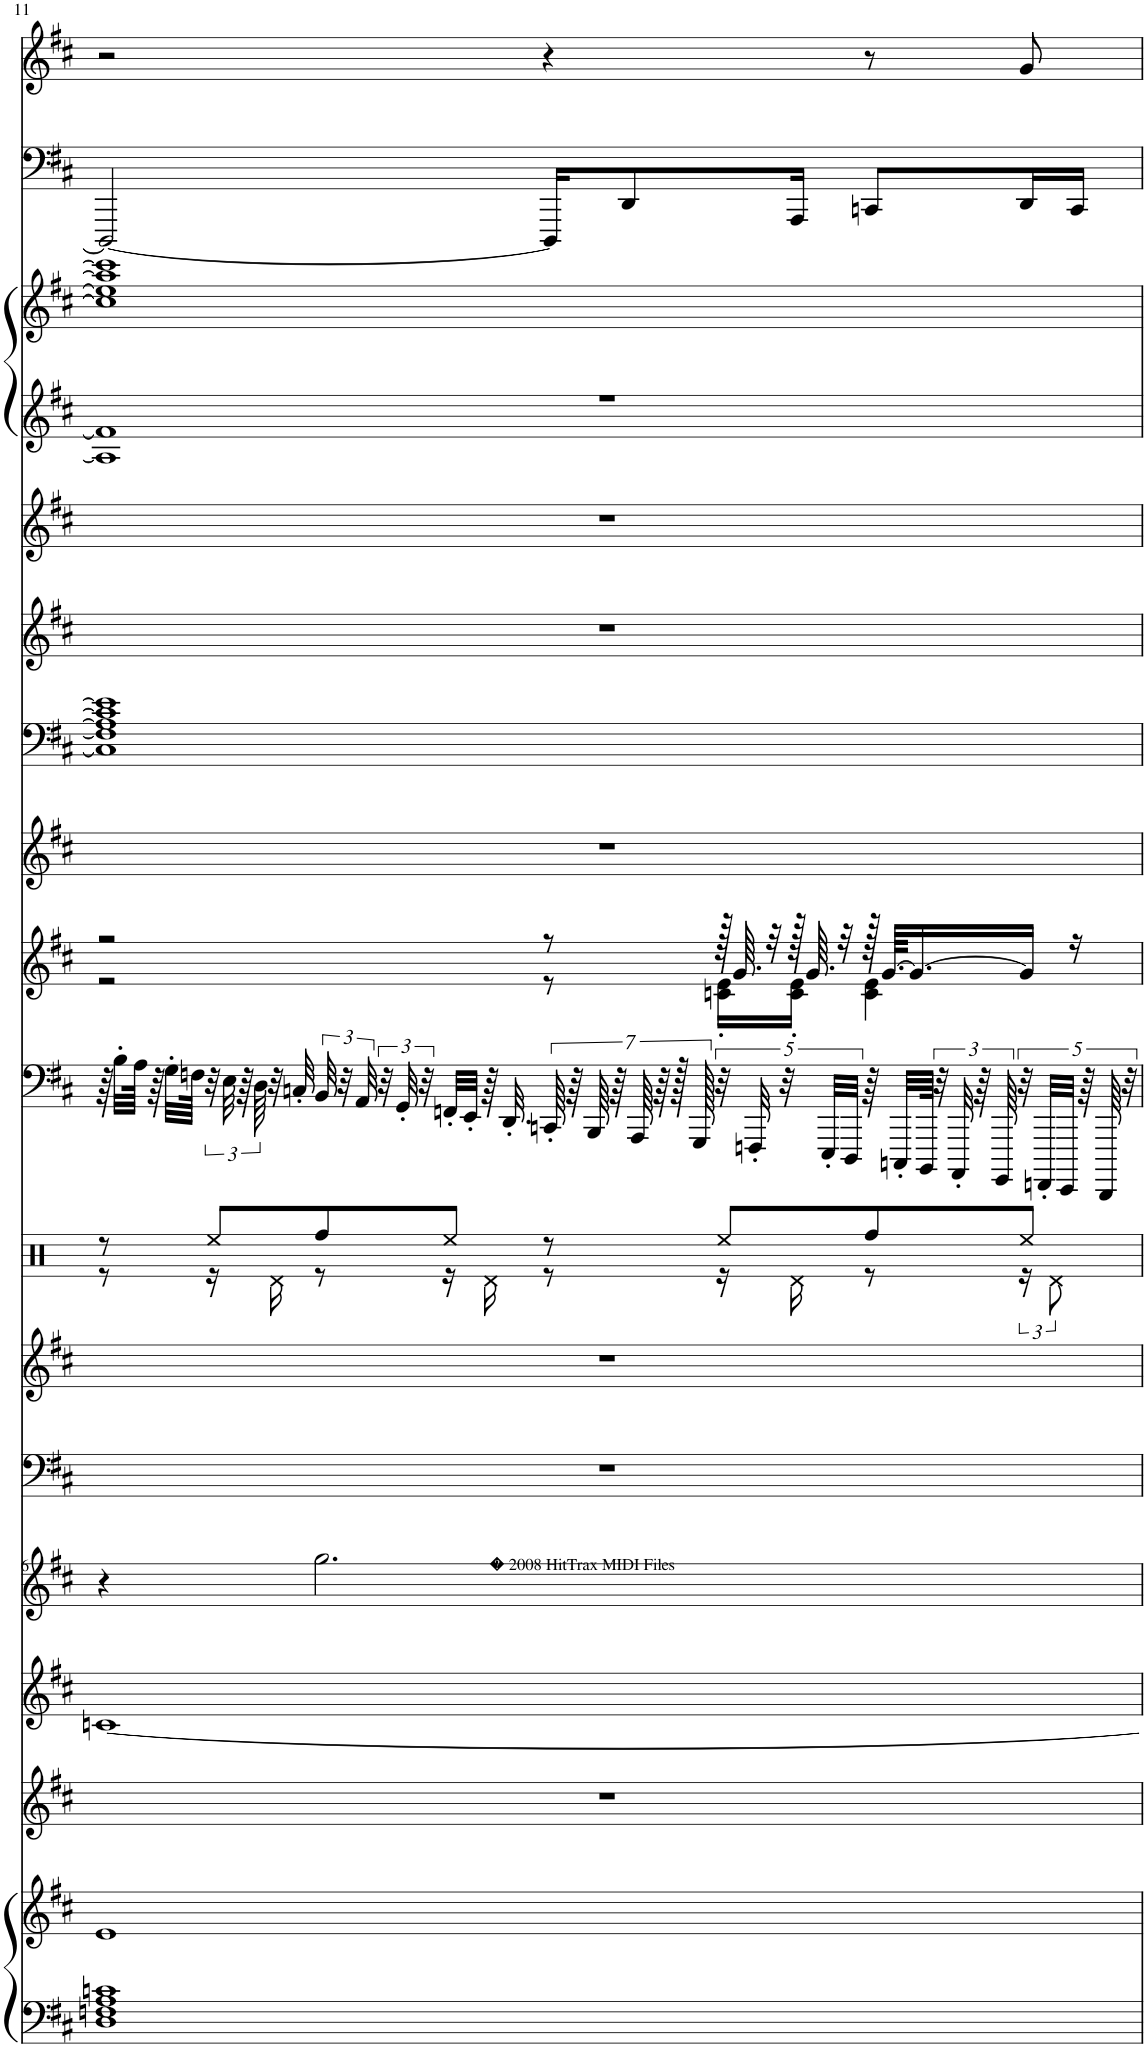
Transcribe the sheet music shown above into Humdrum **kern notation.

**kern	**kern	**kern	**kern	**kern	**kern	**kern	**kern	**kern	**kern	**kern	**kern	**kern	**kern	**kern	**kern	**kern	**kern
*part16	*part16	*part15	*part14	*part13	*part12	*part11	*part10	*part9	*part8	*part7	*part6	*part5	*part4	*part3	*part3	*part2	*part1
*staff18	*staff17	*staff16	*staff15	*staff14	*staff13	*staff12	*staff11	*staff10	*staff9	*staff8	*staff7	*staff6	*staff5	*staff4	*staff3	*staff2	*staff1
*I"Grand Piano	*	*I"Grand Piano	*I"Telephone	*I"Rev. Cymbal	*I"DistortionGtr	*I"Helicopter	*I"Percussion	*I"Grand Piano	*I"Muted Guitar	*I"Orchestra Hit	*I"Strings 1	*I"Voice Oohs	*I"Choir Aahs	*I"Grand Piano	*	*I"Fingered Bass	*I"Flute, Melodie
*I'Pno	*	*I'Pno	*	*	*	*	*I'Perc	*I'Pno	*	*	*I'Str	*I'V	*I'Ch	*I'Pno	*	*	*I'Fl
!!LO:PB:g=z
*clefF4	*clefG2	*clefG2	*clefG2	*clefG2	*clefF4	*clefG2	*clefX	*clefF4	*clefG2	*clefG2	*clefF4	*clefG2	*clefG2	*clefG2	*clefG2	*clefF4	*clefG2
*k[f#c#]	*k[f#c#]	*k[f#c#]	*k[f#c#]	*k[f#c#]	*k[f#c#]	*k[f#c#]	*k[]	*k[f#c#]	*k[f#c#]	*k[f#c#]	*k[f#c#]	*k[f#c#]	*k[f#c#]	*k[f#c#]	*k[f#c#]	*k[f#c#]	*k[f#c#]
*M4/4	*M4/4	*M4/4	*M4/4	*M4/4	*M4/4	*M4/4	*M4/4	*M4/4	*M4/4	*M4/4	*M4/4	*M4/4	*M4/4	*M4/4	*M4/4	*M4/4	*M4/4
=11	=11	=11	=11	=11	=11	=11	=11	=11	=11	=11	=11	=11	=11	=11	=11	=11	=11
*	*	*	*	*	*	*	*^	*	*^	*	*	*	*	*^	*	*	*
1D 1Fn 1A 1cn	1e	1r	[1cn	4r	1r	1r	8r	8r	64r	2r	2r	1r	1Cn] 1Fn] 1A] 1cn] 1e]	1r	1r	1r	1A] 1fn]	1ccn] 1ee] 1aa] 1cccn]	2DDD/_	2r
.	.	.	.	.	.	.	.	.	32B'\LLL	.	.	.	.	.	.	.	.	.	.	.
.	.	.	.	.	.	.	.	.	64A\JJJk	.	.	.	.	.	.	.	.	.	.	.
.	.	.	.	.	.	.	.	.	64r	.	.	.	.	.	.	.	.	.	.	.
.	.	.	.	.	.	.	.	.	32G'\LLL	.	.	.	.	.	.	.	.	.	.	.
.	.	.	.	.	.	.	.	.	64Fn\JJJk	.	.	.	.	.	.	.	.	.	.	.
.	.	.	.	.	.	.	8Ree/L	16r	48r	.	.	.	.	.	.	.	.	.	.	.
.	.	.	.	.	.	.	.	.	48E\	.	.	.	.	.	.	.	.	.	.	.
.	.	.	.	.	.	.	.	.	96r	.	.	.	.	.	.	.	.	.	.	.
.	.	.	.	.	.	.	.	.	96D\	.	.	.	.	.	.	.	.	.	.	.
.	.	.	.	.	.	.	.	16Rd\	32r	.	.	.	.	.	.	.	.	.	.	.
.	.	.	.	.	.	.	.	.	32Cn'/	.	.	.	.	.	.	.	.	.	.	.
.	.	.	.	2.gg\	.	.	8Rff/	8r	48BB/	.	.	.	.	.	.	.	.	.	.	.
.	.	.	.	.	.	.	.	.	48r	.	.	.	.	.	.	.	.	.	.	.
.	.	.	.	.	.	.	.	.	48AA/	.	.	.	.	.	.	.	.	.	.	.
.	.	.	.	.	.	.	.	.	48r	.	.	.	.	.	.	.	.	.	.	.
.	.	.	.	.	.	.	.	.	48GG'/	.	.	.	.	.	.	.	.	.	.	.
.	.	.	.	.	.	.	.	.	48r	.	.	.	.	.	.	.	.	.	.	.
.	.	.	.	.	.	.	8Ree/J	16r	32FFn'/LLL	.	.	.	.	.	.	.	.	.	.	.
.	.	.	.	.	.	.	.	.	32EE'/JJJ	.	.	.	.	.	.	.	.	.	.	.
.	.	.	.	.	.	.	.	16Rd\	64r	.	.	.	.	.	.	.	.	.	.	.
.	.	.	.	.	.	.	.	.	32.DD'/	.	.	.	.	.	.	.	.	.	.	.
.	.	.	.	.	.	.	8r	8r	56CCn'/	8r	8r	.	.	.	.	.	.	.	16DDD/KL]	4r
.	.	.	.	.	.	.	.	.	56r	.	.	.	.	.	.	.	.	.	.	.
.	.	.	.	.	.	.	.	.	56BBB/	.	.	.	.	.	.	.	.	.	.	.
.	.	.	.	.	.	.	.	.	56r	.	.	.	.	.	.	.	.	.	.	.
.	.	.	.	.	.	.	.	.	.	.	.	.	.	.	.	.	.	.	8DD/	.
.	.	.	.	.	.	.	.	.	56AAA/	.	.	.	.	.	.	.	.	.	.	.
.	.	.	.	.	.	.	.	.	56r	.	.	.	.	.	.	.	.	.	.	.
.	.	.	.	.	.	.	.	.	112r	.	.	.	.	.	.	.	.	.	.	.
.	.	.	.	.	.	.	.	.	112GGG/	.	.	.	.	.	.	.	.	.	.	.
.	.	.	.	.	.	.	8Ree/L	16r	40r	128r	16cn\' 16e\'LL	.	.	.	.	.	.	.	.	.
.	.	.	.	.	.	.	.	.	.	64.g/	.	.	.	.	.	.	.	.	.	.
.	.	.	.	.	.	.	.	.	40FFFn'/	.	.	.	.	.	.	.	.	.	.	.
.	.	.	.	.	.	.	.	.	.	32r	.	.	.	.	.	.	.	.	.	.
.	.	.	.	.	.	.	.	.	40r	.	.	.	.	.	.	.	.	.	.	.
.	.	.	.	.	.	.	.	16Rd\	.	128r	16c\' 16e\'JJ	.	.	.	.	.	.	.	16AAA/Jk	.
.	.	.	.	.	.	.	.	.	.	64.g/	.	.	.	.	.	.	.	.	.	.
.	.	.	.	.	.	.	.	.	40EEE'/LLL	.	.	.	.	.	.	.	.	.	.	.
.	.	.	.	.	.	.	.	.	.	32r	.	.	.	.	.	.	.	.	.	.
.	.	.	.	.	.	.	.	.	40DDD/JJJ	.	.	.	.	.	.	.	.	.	.	.
.	.	.	.	.	.	.	8Rff/	8r	64r	128r	4c\ 4e\	.	.	.	.	.	.	.	8CCn/L	8r
.	.	.	.	.	.	.	.	.	.	[64.g/KKLL	.	.	.	.	.	.	.	.	.	.
.	.	.	.	.	.	.	.	.	32CCCn'/LLL	.	.	.	.	.	.	.	.	.	.	.
.	.	.	.	.	.	.	.	.	.	16.g/_	.	.	.	.	.	.	.	.	.	.
.	.	.	.	.	.	.	.	.	64BBBB/JJJk	.	.	.	.	.	.	.	.	.	.	.
.	.	.	.	.	.	.	.	.	48r	.	.	.	.	.	.	.	.	.	.	.
.	.	.	.	.	.	.	.	.	48AAAA'/	.	.	.	.	.	.	.	.	.	.	.
.	.	.	.	.	.	.	.	.	96r	.	.	.	.	.	.	.	.	.	.	.
.	.	.	.	.	.	.	.	.	96GGGG/	.	.	.	.	.	.	.	.	.	.	.
.	.	.	.	.	.	.	8Ree/J	24r	40r	16g/JJ]	.	.	.	.	.	.	.	.	16DD/L	8g/
.	.	.	.	.	.	.	.	.	40FFFFn'/LLL	.	.	.	.	.	.	.	.	.	.	.
.	.	.	.	.	.	.	.	12Rd\	.	.	.	.	.	.	.	.	.	.	.	.
.	.	.	.	.	.	.	.	.	40EEEE/JJJ	.	.	.	.	.	.	.	.	.	.	.
.	.	.	.	.	.	.	.	.	.	16r	.	.	.	.	.	.	.	.	16CC/JJ	.
.	.	.	.	.	.	.	.	.	80r	.	.	.	.	.	.	.	.	.	.	.
.	.	.	.	.	.	.	.	.	80DDDD/	.	.	.	.	.	.	.	.	.	.	.
.	.	.	.	.	.	.	.	.	40r	.	.	.	.	.	.	.	.	.	.	.
*	*	*	*	*	*	*	*v	*v	*	*v	*v	*	*	*	*	*v	*v	*	*	*
=	=	=	=	=	=	=	=	=	=	=	=	=	=	=	=	=	=
*-	*-	*-	*-	*-	*-	*-	*-	*-	*-	*-	*-	*-	*-	*-	*-	*-	*-
